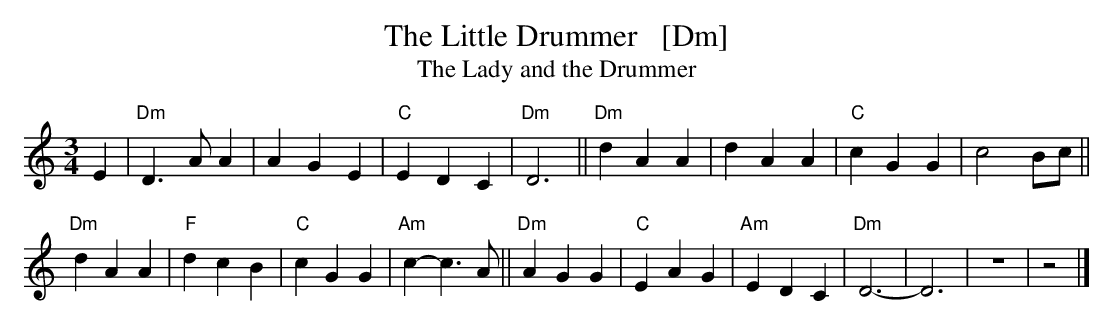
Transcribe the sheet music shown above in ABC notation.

X:1
T: The Little Drummer   [Dm]
T: The Lady and the Drummer
M: 3/4
L: 1/8
K: Ddor
E2 |\
"Dm"D3 A A2 | A2 G2 E2 | "C"E2 D2 C2 | "Dm"D6 ||\
"Dm"d2 A2 A2 | d2 A2 A2 | "C"c2 G2 G2 | c4 Bc ||
"Dm"d2 A2 A2 | "F"d2 c2 B2 | "C"c2 G2 G2 | "Am"c2- c3 A ||\
"Dm"A2 G2 G2 | "C"E2 A2 G2 | "Am"E2 D2 C2 | "Dm"D6- | D6 | z6 | z4 |]
